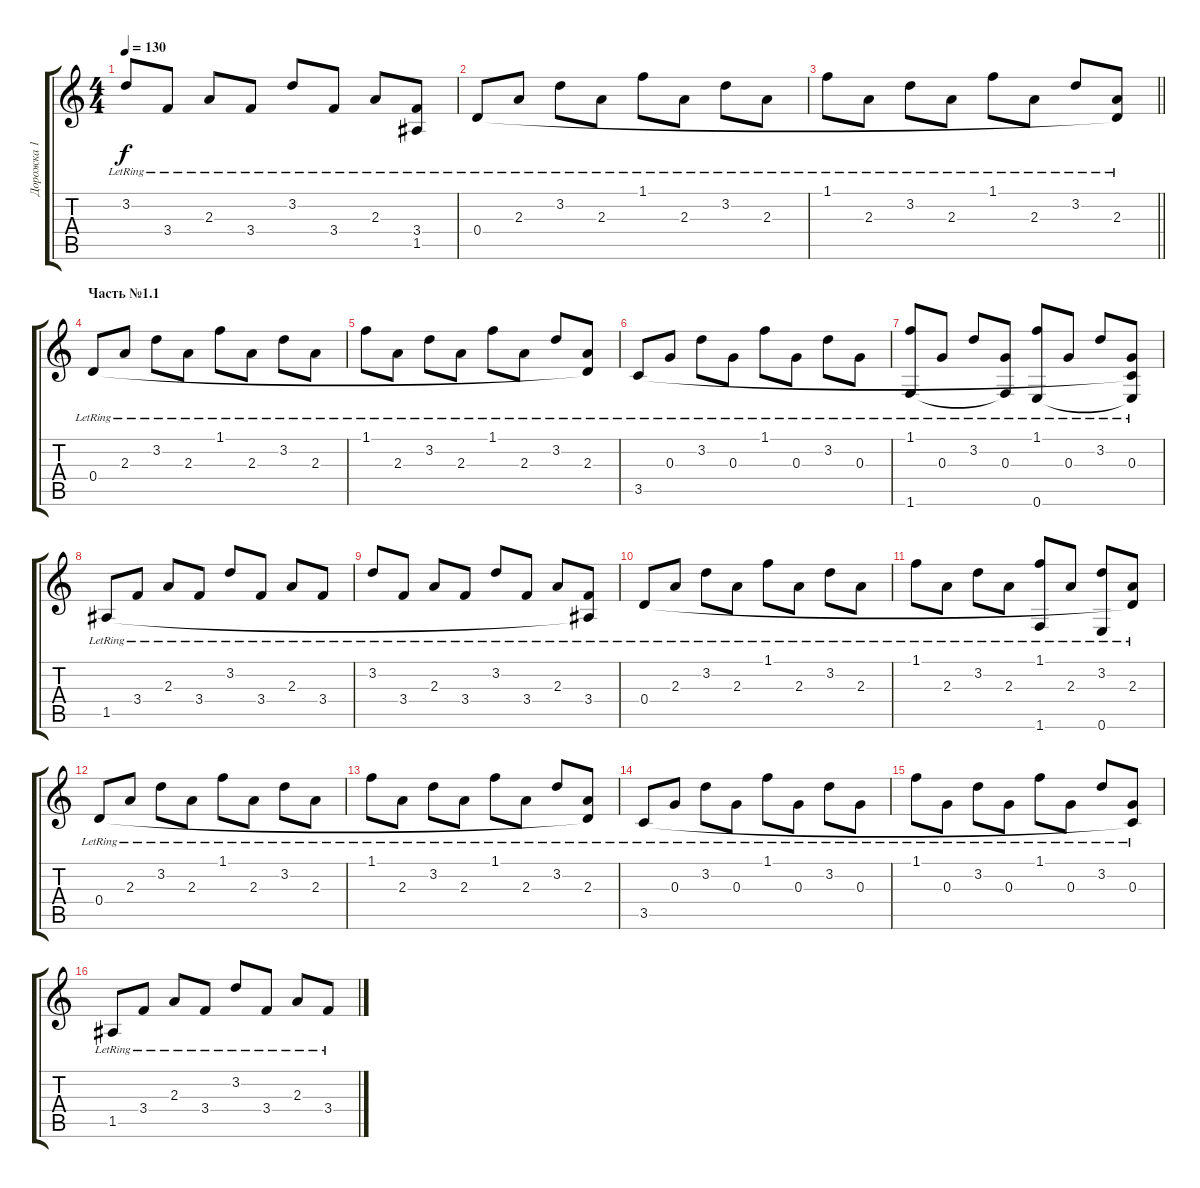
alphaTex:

\track ("Дорожка 1" "Дорожка 1") {instrument acousticguitarsteel}
\staff {score tabs}
\tuning (E4 B3 G3 D3 A2 E2) {hide}
\ts (4 4)
\tempo 130
\clef g2
\ks c
3.2{lr}.8{dy f} 3.4{lr}.8 2.3{lr}.8 3.4{lr}.8 3.2{lr}.8 3.4{lr}.8 2.3{lr}.8 (3.4{lr} 1.5{t}).8 |
0.4{lr}.8 2.3{lr}.8 3.2{lr}.8 2.3{lr}.8 1.1{lr}.8 2.3{lr}.8 3.2{lr}.8 2.3{lr}.8 |
\barLineRight lightlight
1.1{lr}.8 2.3{lr}.8 3.2{lr}.8 2.3{lr}.8 1.1{lr}.8 2.3{lr}.8 3.2{lr}.8 (2.3{lr} 0.4{t}).8 |
\section ("" "Часть №1.1")
0.4{lr}.8 2.3{lr}.8 3.2{lr}.8 2.3{lr}.8 1.1{lr}.8 2.3{lr}.8 3.2{lr}.8 2.3{lr}.8 |
1.1{lr}.8 2.3{lr}.8 3.2{lr}.8 2.3{lr}.8 1.1{lr}.8 2.3{lr}.8 3.2{lr}.8 (2.3{lr} 0.4{t}).8 |
3.5{lr}.8 0.3{lr}.8 3.2{lr}.8 0.3{lr}.8 1.1{lr}.8 0.3{lr}.8 3.2{lr}.8 0.3{lr}.8 |
(1.1{lr} 1.6).8 0.3{lr}.8 3.2{lr}.8 (0.3{lr} 1.6{t}).8 (1.1{lr} 0.6).8 0.3{lr}.8 3.2{lr}.8 (0.3{lr} 3.5{t} 0.6{t}).8 |
1.5{lr}.8 3.4{lr}.8 2.3{lr}.8 3.4{lr}.8 3.2{lr}.8 3.4{lr}.8 2.3{lr}.8 3.4{lr}.8 |
3.2{lr}.8 3.4{lr}.8 2.3{lr}.8 3.4{lr}.8 3.2{lr}.8 3.4{lr}.8 2.3{lr}.8 (3.4{lr} 1.5{t}).8 |
0.4{lr}.8 2.3{lr}.8 3.2{lr}.8 2.3{lr}.8 1.1{lr}.8 2.3{lr}.8 3.2{lr}.8 2.3{lr}.8 |
1.1{lr}.8 2.3{lr}.8 3.2{lr}.8 2.3{lr}.8 (1.1{lr} 1.6).8 2.3{lr}.8 (3.2{lr} 0.6).8 (2.3{lr} 0.4{t}).8 |
0.4{lr}.8 2.3{lr}.8 3.2{lr}.8 2.3{lr}.8 1.1{lr}.8 2.3{lr}.8 3.2{lr}.8 2.3{lr}.8 |
1.1{lr}.8 2.3{lr}.8 3.2{lr}.8 2.3{lr}.8 1.1{lr}.8 2.3{lr}.8 3.2{lr}.8 (2.3{lr} 0.4{t}).8 |
3.5{lr}.8 0.3{lr}.8 3.2{lr}.8 0.3{lr}.8 1.1{lr}.8 0.3{lr}.8 3.2{lr}.8 0.3{lr}.8 |
1.1{lr}.8 0.3{lr}.8 3.2{lr}.8 0.3{lr}.8 1.1{lr}.8 0.3{lr}.8 3.2{lr}.8 (0.3{lr} 3.5{t}).8 |
1.5{lr}.8 3.4{lr}.8 2.3{lr}.8 3.4{lr}.8 3.2{lr}.8 3.4{lr}.8 2.3{lr}.8 3.4{lr}.8
